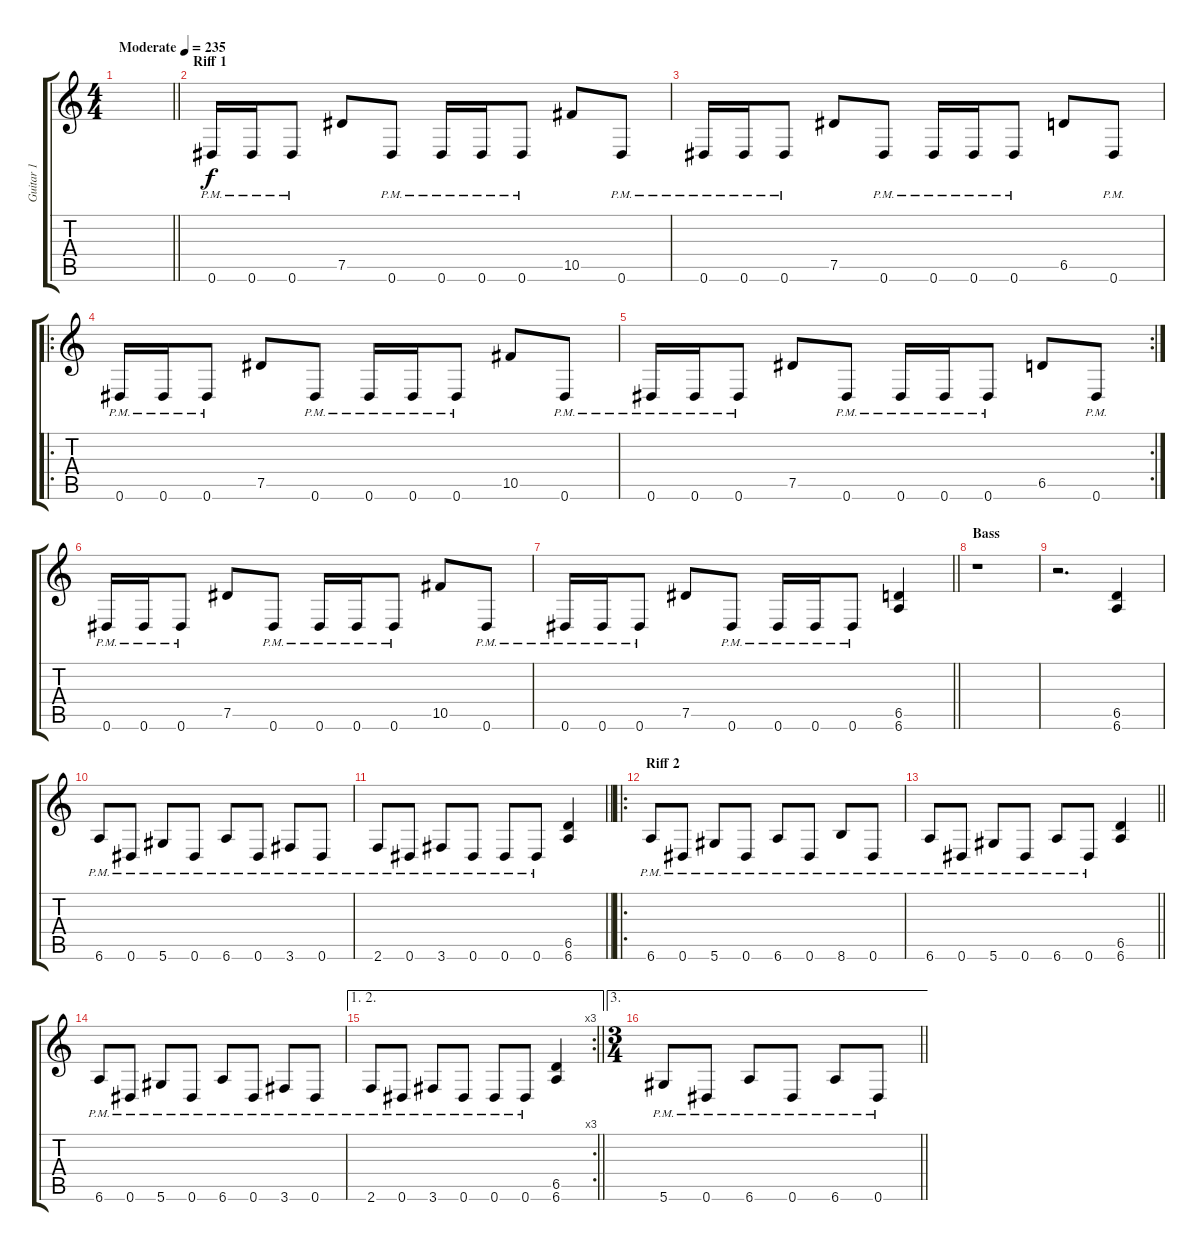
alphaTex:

\track ("Guitar 1" "Guitar 1") {instrument distortionguitar}
\staff {score tabs}
\tuning (Eb4 Bb3 Gb3 Db3 Ab2 Eb2) {hide}
\ts (4 4)
\tempo (235 "Moderate")
\clef g2
\barLineRight lightlight
\ks c
|
\section ("" "Riff 1")
0.6{pm}.16 0.6{pm}.16 0.6{pm}.8 7.5.8 0.6{pm}.8 0.6{pm}.16 0.6{pm}.16 0.6{pm}.8 10.5.8 0.6{pm}.8 |
0.6{pm}.16 0.6{pm}.16 0.6{pm}.8 7.5.8 0.6{pm}.8 0.6{pm}.16 0.6{pm}.16 0.6{pm}.8 6.5.8 0.6{pm}.8 |
\ro
0.6{pm}.16 0.6{pm}.16 0.6{pm}.8 7.5.8 0.6{pm}.8 0.6{pm}.16 0.6{pm}.16 0.6{pm}.8 10.5.8 0.6{pm}.8 |
\rc 2
0.6{pm}.16 0.6{pm}.16 0.6{pm}.8 7.5.8 0.6{pm}.8 0.6{pm}.16 0.6{pm}.16 0.6{pm}.8 6.5.8 0.6{pm}.8 |
0.6{pm}.16 0.6{pm}.16 0.6{pm}.8 7.5.8 0.6{pm}.8 0.6{pm}.16 0.6{pm}.16 0.6{pm}.8 10.5.8 0.6{pm}.8 |
\barLineRight lightlight
0.6{pm}.16 0.6{pm}.16 0.6{pm}.8 7.5.8 0.6{pm}.8 0.6{pm}.16 0.6{pm}.16 0.6{pm}.8 (6.5 6.6).4 |
\section ("" "Bass")
r.1 |
r.2{d} (6.5 6.6).4 |
6.6{pm}.8 0.6{pm}.8 5.6{pm}.8 0.6{pm}.8 6.6{pm}.8 0.6{pm}.8 3.6{pm}.8 0.6{pm}.8 |
\barLineRight lightlight
2.6{pm}.8 0.6{pm}.8 3.6{pm}.8 0.6{pm}.8 0.6{pm}.8 0.6{pm}.8 (6.5 6.6).4 |
\ro
\section ("" "Riff 2")
6.6{pm}.8 0.6{pm}.8 5.6{pm}.8 0.6{pm}.8 6.6{pm}.8 0.6{pm}.8 8.6{pm}.8 0.6{pm}.8 |
\barLineRight lightlight
6.6{pm}.8 0.6{pm}.8 5.6{pm}.8 0.6{pm}.8 6.6{pm}.8 0.6{pm}.8 (6.5 6.6).4 |
6.6{pm}.8 0.6{pm}.8 5.6{pm}.8 0.6{pm}.8 6.6{pm}.8 0.6{pm}.8 3.6{pm}.8 0.6{pm}.8 |
\ae (1 2)
\rc 3
\barLineRight lightlight
2.6{pm}.8 0.6{pm}.8 3.6{pm}.8 0.6{pm}.8 0.6{pm}.8 0.6{pm}.8 (6.5 6.6).4 |
\ae 3
\ts (3 4)
\barLineRight lightlight
5.6{pm}.8 0.6{pm}.8 6.6{pm}.8 0.6{pm}.8 6.6{pm}.8 0.6{pm}.8
